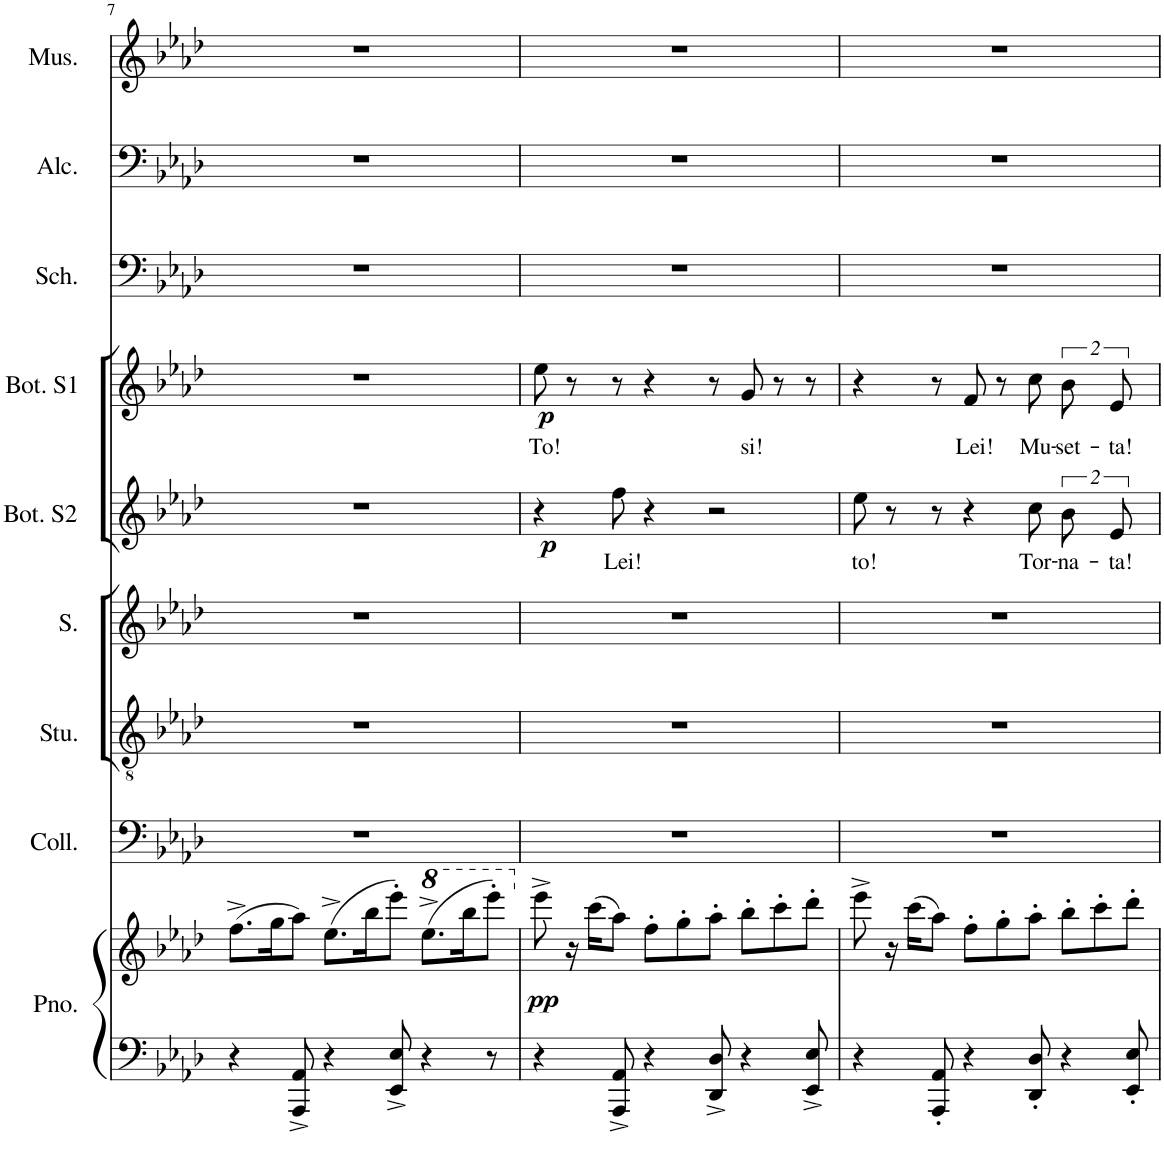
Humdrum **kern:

**kern	**kern	**dynam	**kern	**kern	**kern	**kern	**text	**dynam	**kern	**text	**dynam	**kern	**kern	**kern
*part9	*part9	*part9	*part8	*part7	*part6	*part5	*part5	*part5	*part4	*part4	*part4	*part3	*part2	*part1
*staff10	*staff9	*staff9/10	*staff8	*staff7	*staff6	*staff5	*staff5	*staff5	*staff4	*staff4	*staff4	*staff3	*staff2	*staff1
*I"Piano	*	*	*I"Coll.	*I"Studenti	*I"Soprano	*I"Bottegane Soprano 2	*	*	*I"Bottegane Soprano 1	*	*	*I"Schaunard	*I"Alcindoro	*I"Musetta
*I'Pno.	*	*	*I'Coll.	*I'Stu.	*I'S.	*I'Bot. S2	*	*	*I'Bot. S1	*	*	*I'Sch.	*I'Alc.	*I'Mus.
!!LO:PB:g=z
*clefF4	*clefG2	*	*clefF4	*clefGv2	*clefG2	*clefG2	*	*	*clefG2	*	*	*clefF4	*clefF4	*clefG2
*k[b-e-a-d-]	*k[b-e-a-d-]	*	*k[b-e-a-d-]	*k[b-e-a-d-]	*k[b-e-a-d-]	*k[b-e-a-d-]	*	*	*k[b-e-a-d-]	*	*	*k[b-e-a-d-]	*k[b-e-a-d-]	*k[b-e-a-d-]
*M9/8	*M9/8	*	*M9/8	*M9/8	*M9/8	*M9/8	*	*	*M9/8	*	*	*M9/8	*M9/8	*M9/8
=7	=7	=7	=7	=7	=7	=7	=7	=7	=7	=7	=7	=7	=7	=7
4r	(8.ff^\L	.	8%9r	8%9r	8%9r	8%9r	.	.	8%9r	.	.	8%9r	8%9r	8%9r
.	16gg\K	.	.	.	.	.	.	.	.	.	.	.	.	.
8AAA-/^ 8AA-/^	8aa-\J)	.	.	.	.	.	.	.	.	.	.	.	.	.
4r	(8.ee-^\L	.	.	.	.	.	.	.	.	.	.	.	.	.
.	16bb-\K	.	.	.	.	.	.	.	.	.	.	.	.	.
8EE-/^ 8E-/^	8eee-'\J)	.	.	.	.	.	.	.	.	.	.	.	.	.
*	*8va	*	*	*	*	*	*	*	*	*	*	*	*	*
4r	(8.eee-^\L	.	.	.	.	.	.	.	.	.	.	.	.	.
.	16bbb-\K	.	.	.	.	.	.	.	.	.	.	.	.	.
8r	8eeee-'\J)	.	.	.	.	.	.	.	.	.	.	.	.	.
=8	=8	=8	=8	=8	=8	=8	=8	=8	=8	=8	=8	=8	=8	=8
*	*X8va	*	*	*	*	*	*	*	*	*	*	*	*	*
!	!	!LO:DY:b	!	!	!	!	!	!LO:DY:b	!	!LO:LY:b	!LO:DY:b	!	!	!
4r	8eee-^\	pp	8%9r	8%9r	8%9r	4r	.	p	8ee-\	To!	p	8%9r	8%9r	8%9r
.	16r	.	.	.	.	.	.	.	8r	.	.	.	.	.
.	(16ccc\KL	.	.	.	.	.	.	.	.	.	.	.	.	.
!	!	!	!	!	!	!	!LO:LY:b	!	!	!	!	!	!	!
8AAA-/^ 8AA-/^	8aa-\J)	.	.	.	.	8ff\	Lei!	.	8r	.	.	.	.	.
4r	8ff'\L	.	.	.	.	4r	.	.	4r	.	.	.	.	.
.	8gg'\	.	.	.	.	.	.	.	.	.	.	.	.	.
8DD-/^ 8D-/^	8aa-'\J	.	.	.	.	2r	.	.	8r	.	.	.	.	.
!	!	!	!	!	!	!	!	!	!	!LO:LY:b	!	!	!	!
4r	8bb-'\L	.	.	.	.	.	.	.	8g/	si!	.	.	.	.
.	8ccc'\	.	.	.	.	.	.	.	8r	.	.	.	.	.
8EE-/^ 8E-/^	8ddd-'\J	.	.	.	.	.	.	.	8r	.	.	.	.	.
=9	=9	=9	=9	=9	=9	=9	=9	=9	=9	=9	=9	=9	=9	=9
!	!	!	!	!	!	!	!LO:LY:b	!	!	!	!	!	!	!
4r	8eee-^\	.	8%9r	8%9r	8%9r	8ee-\	to!	.	4r	.	.	8%9r	8%9r	8%9r
.	16r	.	.	.	.	8r	.	.	.	.	.	.	.	.
.	(16ccc\KL	.	.	.	.	.	.	.	.	.	.	.	.	.
8AAA-/' 8AA-/'	8aa-\J)	.	.	.	.	8r	.	.	8r	.	.	.	.	.
!	!	!	!	!	!	!	!	!	!	!LO:LY:b	!	!	!	!
4r	8ff'\L	.	.	.	.	4r	.	.	8f/	Lei!	.	.	.	.
.	8gg'\	.	.	.	.	.	.	.	8r	.	.	.	.	.
!	!	!	!	!	!	!	!LO:LY:b	!	!	!LO:LY:b	!	!	!	!
8DD-/' 8D-/'	8aa-'\J	.	.	.	.	8cc\	Tor-	.	8cc\	Mu-	.	.	.	.
!	!	!	!	!	!	!	!LO:LY:b	!	!	!LO:LY:b	!	!	!	!
4r	8bb-'\L	.	.	.	.	16%3b-/L	-na-	.	16%3b-/L	-set-	.	.	.	.
.	8ccc'\	.	.	.	.	.	.	.	.	.	.	.	.	.
!	!	!	!	!	!	!	!LO:LY:b	!	!	!LO:LY:b	!	!	!	!
.	.	.	.	.	.	16%3e-/J	-ta!	.	16%3e-/J	-ta!	.	.	.	.
8EE-/' 8E-/'	8ddd-'\J	.	.	.	.	.	.	.	.	.	.	.	.	.
=	=	=	=	=	=	=	=	=	=	=	=	=	=	=
*-	*-	*-	*-	*-	*-	*-	*-	*-	*-	*-	*-	*-	*-	*-
